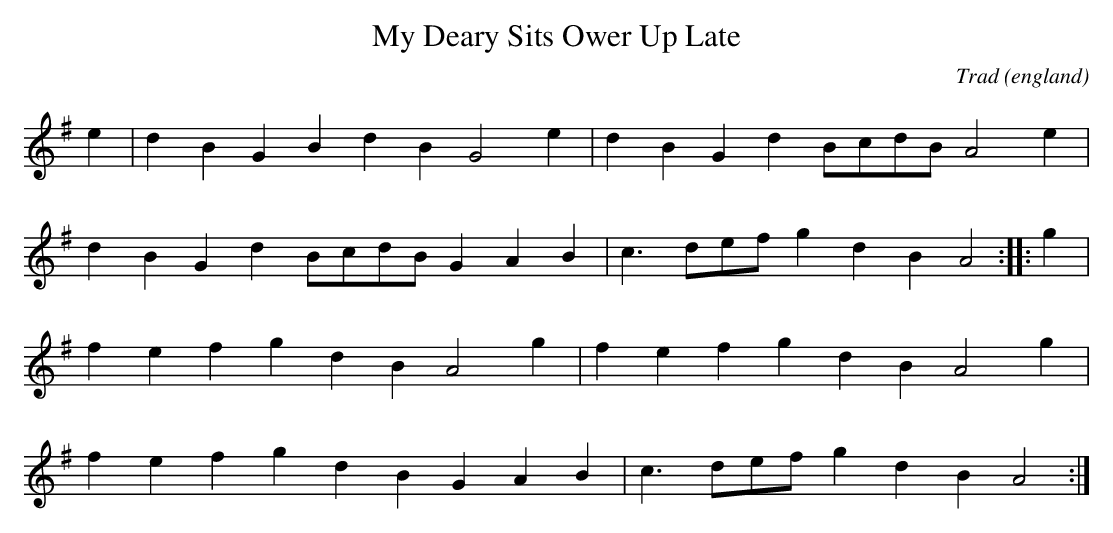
X:1
T:My Deary Sits Ower Up Late
O:england
C:Trad
M:9/8l
K:G
e2| d2B2G2 B2d2B2 G4 e2| d2B2G2 d2BcdB A4 e2| d2B2G2 d2BcdB G2A2B2|\
c3def g2d2B2 A4::g2| f2e2f2 g2d2B2 A4 g2| f2e2f2 g2d2B2 A4 g2|\
f2e2f2 g2d2B2 G2A2B2 |c3def g2d2B2 A4:|
